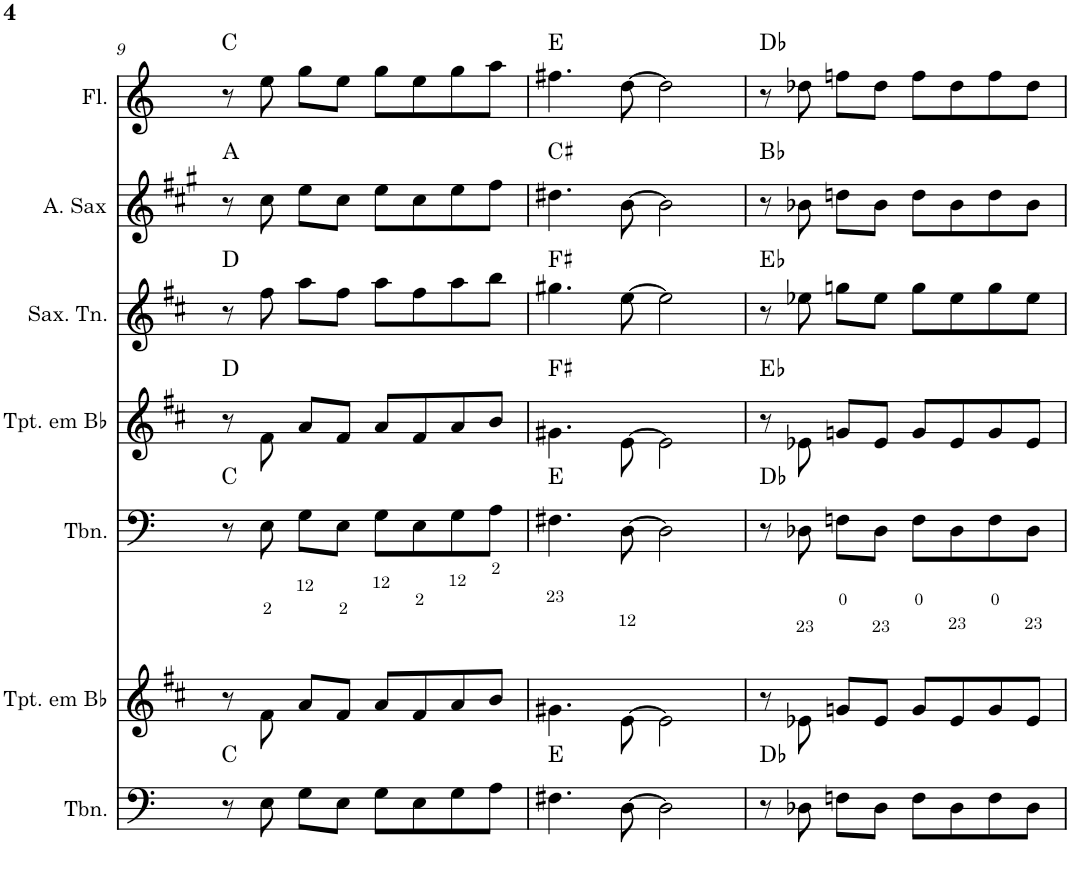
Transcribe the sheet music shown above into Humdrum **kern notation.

**kern	**harte	**kern	**kern	**kern	**harte	**kern	**harte	**kern	**harte	**kern	**harte
*part7	*part7	*part6	*part5	*part4	*part4	*part3	*part3	*part2	*part2	*part1	*part1
*staff7	*	*staff6	*staff5	*staff4	*	*staff3	*	*staff2	*	*staff1	*
*I"Trombone	*	*I"Trompete em Bb	*I"Trombone	*I"Trompete em Bb	*	*I"Saxofone Tenor	*	*I"Saxofone Alto	*	*I"Flauta Transversal	*
*I'Tbn.	*	*I'Tpt. em Bb	*I'Tbn.	*I'Tpt. em Bb	*	*I'Sax. Tn.	*	*	*	*I'Fl.	*
!!LO:PB:g=z
*clefF4	*	*clefG2	*clefF4	*clefG2	*	*clefG2	*	*clefG2	*	*clefG2	*
*	*	*Trd1c2	*	*Trd1c2	*	*Trd8c14	*	*Trd5c9	*	*	*
*k[]	*	*k[f#c#]	*k[]	*k[f#c#]	*	*k[f#c#]	*	*k[f#c#g#]	*	*k[]	*
*M4/4	*	*M4/4	*M4/4	*M4/4	*	*M4/4	*	*M4/4	*	*M4/4	*
=9	=9	=9	=9	=9	=9	=9	=9	=9	=9	=9	=9
8r	C:maj	8r	8r	8r	D:maj	8r	D:maj	8r	A:maj	8r	C:maj
8E\	.	8f#\	8E\	8f#\	.	8ff#\	.	8cc#\	.	8ee\	.
8G\L	.	8a/L	8G\L	8a/L	.	8aa\L	.	8ee\L	.	8gg\L	.
8E\J	.	8f#/J	8E\J	8f#/J	.	8ff#\J	.	8cc#\J	.	8ee\J	.
8G\L	.	8a/L	8G\L	8a/L	.	8aa\L	.	8ee\L	.	8gg\L	.
8E\	.	8f#/	8E\	8f#/	.	8ff#\	.	8cc#\	.	8ee\	.
8G\	.	8a/	8G\	8a/	.	8aa\	.	8ee\	.	8gg\	.
8A\J	.	8b/J	8A\J	8b/J	.	8bb\J	.	8ff#\J	.	8aa\J	.
=10	=10	=10	=10	=10	=10	=10	=10	=10	=10	=10	=10
4.F#X\	E:maj	4.g#X\	4.F#X\	4.g#X\	F#:maj	4.gg#X\	F#:maj	4.dd#X\	C#:maj	4.ff#X\	E:maj
[8D\	.	[8e\	[8D\	[8e\	.	[8ee\	.	[8b\	.	[8dd\	.
2D\]	.	2e\]	2D\]	2e\]	.	2ee\]	.	2b\]	.	2dd\]	.
=11	=11	=11	=11	=11	=11	=11	=11	=11	=11	=11	=11
8r	Db:maj	8r	8r	8r	Eb:maj	8r	Eb:maj	8r	Bb:maj	8r	Db:maj
8D-X\	.	8e-X\	8D-X\	8e-X\	.	8ee-X\	.	8b-X\	.	8dd-X\	.
8Fn\L	.	8gn/L	8Fn\L	8gn/L	.	8ggn\L	.	8ddn\L	.	8ffn\L	.
8D-\J	.	8e-/J	8D-\J	8e-/J	.	8ee-\J	.	8b-\J	.	8dd-\J	.
8F\L	.	8g/L	8F\L	8g/L	.	8gg\L	.	8dd\L	.	8ff\L	.
8D-\	.	8e-/	8D-\	8e-/	.	8ee-\	.	8b-\	.	8dd-\	.
8F\	.	8g/	8F\	8g/	.	8gg\	.	8dd\	.	8ff\	.
8D-\J	.	8e-/J	8D-\J	8e-/J	.	8ee-\J	.	8b-\J	.	8dd-\J	.
=	=	=	=	=	=	=	=	=	=	=	=
*-	*-	*-	*-	*-	*-	*-	*-	*-	*-	*-	*-
